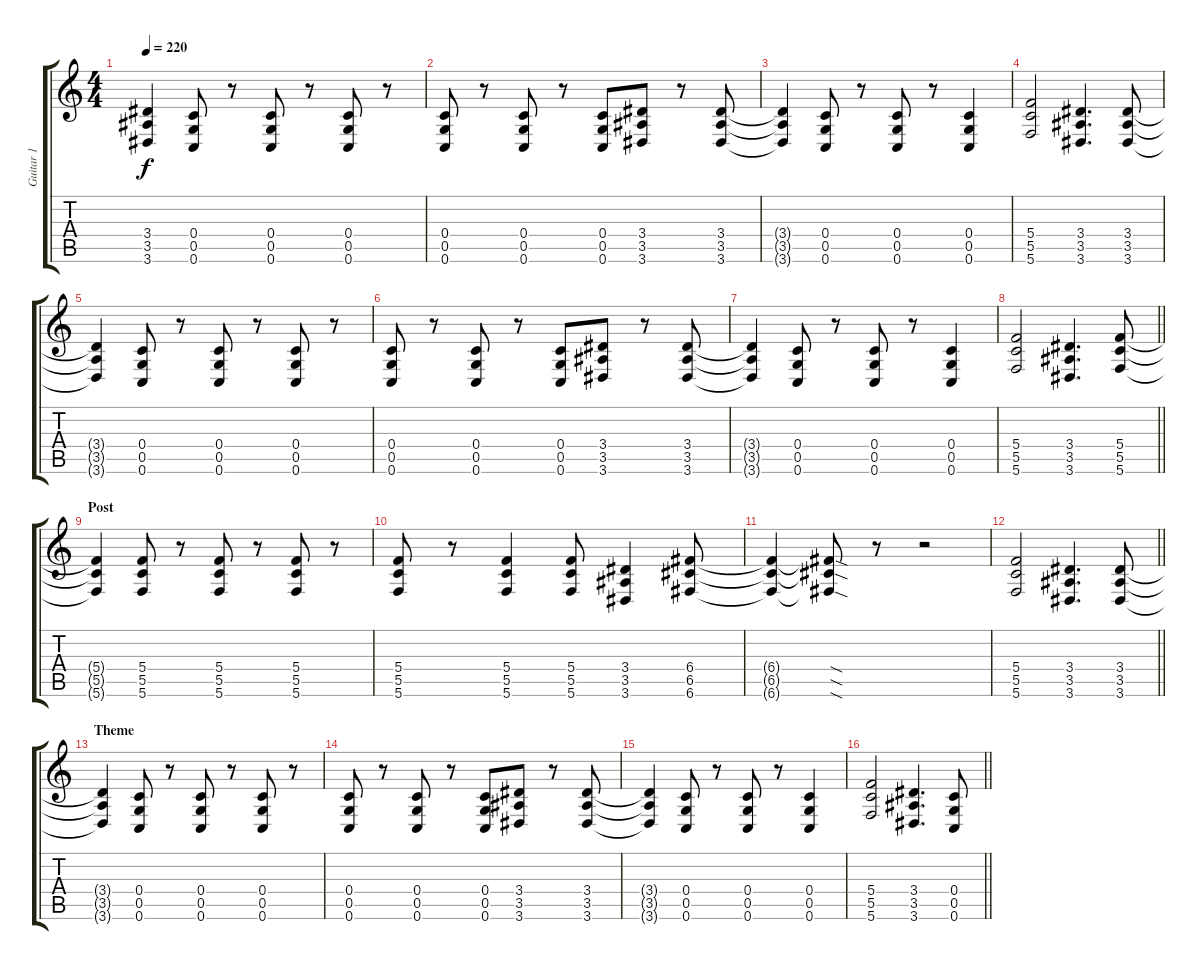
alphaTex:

\track ("Guitar 1" "Guitar 1") {instrument distortionguitar}
\staff {score tabs}
\tuning (D4 A3 F3 C3 G2 C2) {hide}
\ts (4 4)
\tempo 220
\clef g2
\ks c
(3.4{t} 3.5{t} 3.6{t}).4{dy f} (0.4 0.5 0.6).8 r.8 (0.4 0.5 0.6).8 r.8 (0.4 0.5 0.6).8 r.8 |
(0.4 0.5 0.6).8 r.8 (0.4 0.5 0.6).8 r.8 (0.4 0.5 0.6).8 (3.4 3.5 3.6).8 r.8 (3.4 3.5 3.6).8 |
(3.4{t} 3.5{t} 3.6{t}).4 (0.4 0.5 0.6).8 r.8 (0.4 0.5 0.6).8 r.8 (0.4 0.5 0.6).4 |
(5.4 5.5 5.6).2 (3.4 3.5 3.6).4{d} (3.4 3.5 3.6).8 |
(3.4{t} 3.5{t} 3.6{t}).4 (0.4 0.5 0.6).8 r.8 (0.4 0.5 0.6).8 r.8 (0.4 0.5 0.6).8 r.8 |
(0.4 0.5 0.6).8 r.8 (0.4 0.5 0.6).8 r.8 (0.4 0.5 0.6).8 (3.4 3.5 3.6).8 r.8 (3.4 3.5 3.6).8 |
(3.4{t} 3.5{t} 3.6{t}).4 (0.4 0.5 0.6).8 r.8 (0.4 0.5 0.6).8 r.8 (0.4 0.5 0.6).4 |
\barLineRight lightlight
(5.4 5.5 5.6).2 (3.4 3.5 3.6).4{d} (5.4 5.5 5.6).8 |
\section ("" "Post")
(5.4{t} 5.5{t} 5.6{t}).4 (5.4 5.5 5.6).8 r.8 (5.4 5.5 5.6).8 r.8 (5.4 5.5 5.6).8 r.8 |
(5.4 5.5 5.6).8 r.8 (5.4 5.5 5.6).4 (5.4 5.5 5.6).8 (3.4 3.5 3.6).4 (6.4 6.5 6.6).8 |
(6.4{t} 6.5{t} 6.6{t}).4 (6.4{sod t} 6.5{sod t} 6.6{sod t}).8 r.8 r.2 |
\barLineRight lightlight
(5.4 5.5 5.6).2 (3.4 3.5 3.6).4{d} (3.4 3.5 3.6).8 |
\section ("" "Theme")
(3.4{t} 3.5{t} 3.6{t}).4 (0.4 0.5 0.6).8 r.8 (0.4 0.5 0.6).8 r.8 (0.4 0.5 0.6).8 r.8 |
(0.4 0.5 0.6).8 r.8 (0.4 0.5 0.6).8 r.8 (0.4 0.5 0.6).8 (3.4 3.5 3.6).8 r.8 (3.4 3.5 3.6).8 |
(3.4{t} 3.5{t} 3.6{t}).4 (0.4 0.5 0.6).8 r.8 (0.4 0.5 0.6).8 r.8 (0.4 0.5 0.6).4 |
\barLineRight lightlight
(5.4 5.5 5.6).2 (3.4 3.5 3.6).4{d} (0.4 0.5 0.6).8
